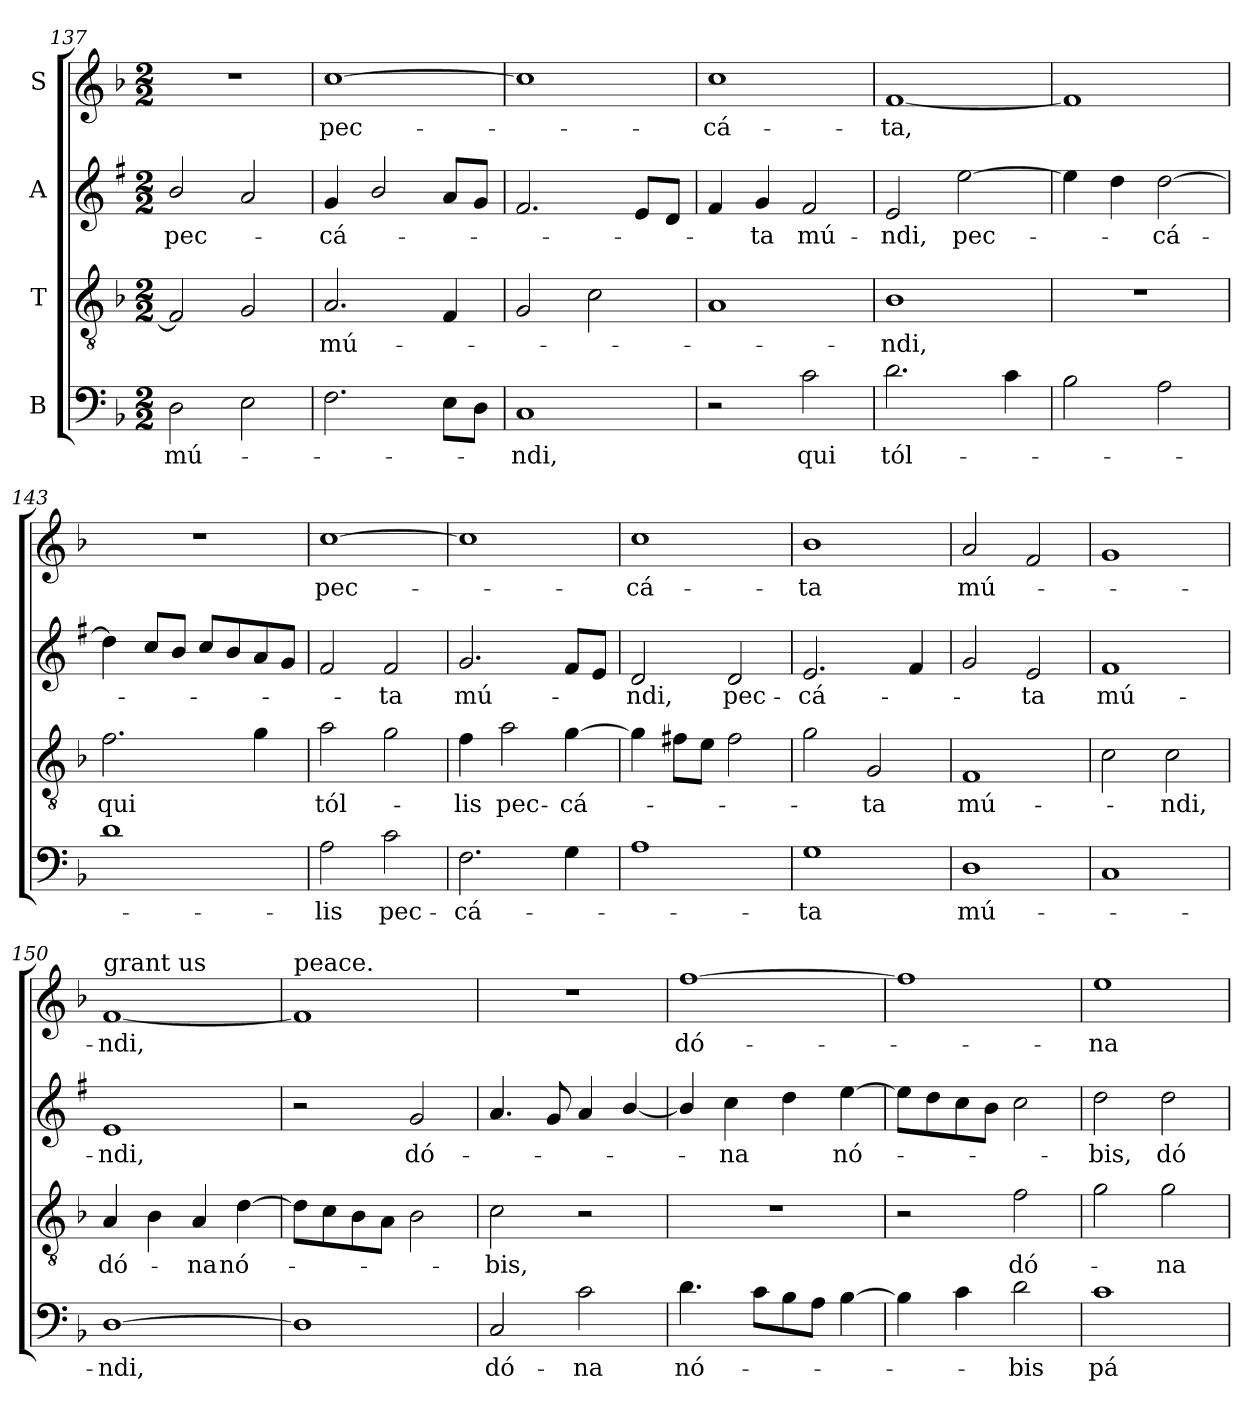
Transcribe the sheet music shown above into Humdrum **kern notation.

**kern	**text	**kern	**text	**kern	**text	**kern	**text
*part4	*part4	*part3	*part3	*part2	*part2	*part1	*part1
*staff4	*staff4	*staff3	*staff3	*staff2	*staff2	*staff1	*staff1
*I"B	*	*I"T	*	*I"A	*	*I"S	*
*clefF4	*	*clefGv2	*	*clefG2	*	*clefG2	*
*	*	*	*	*ITrd1c2	*	*	*
*k[b-]	*	*k[b-]	*	*k[b-]	*	*k[b-]	*
*F:	*	*F:	*	*F:	*	*F:	*
*M2/2	*	*M2/2	*	*M2/2	*	*M2/2	*
=137	=137	=137	=137	=137	=137	=137	=137
!	!LO:LY:b	!	!	!	!LO:LY:b	!	!
2D\	mú-	2F/]	.	2a/	pec-	1r	.
2E\	.	2G/	.	2g/	.	.	.
=138	=138	=138	=138	=138	=138	=138	=138
!	!	!	!LO:LY:b	!	!LO:LY:b	!	!LO:LY:b
2.F\	.	2.A/	mú-	4f/	-cá-	[1cc	pec-
.	.	.	.	2a/	.	.	.
8E\L	.	4F/	.	8g/L	.	.	.
8D\J	.	.	.	8f/J	.	.	.
=139	=139	=139	=139	=139	=139	=139	=139
!	!LO:LY:b	!	!	!	!	!	!
1C	-ndi,	2G/	.	2.e/	.	1cc]	.
.	.	2c\	.	.	.	.	.
.	.	.	.	8d/L	.	.	.
.	.	.	.	8c/J	.	.	.
=140	=140	=140	=140	=140	=140	=140	=140
!	!	!	!	!	!	!	!LO:LY:b
2r	.	1A	.	4e/	.	1cc	-cá-
!	!	!	!	!	!LO:LY:b	!	!
.	.	.	.	4f/	-ta	.	.
!	!LO:LY:b	!	!	!	!LO:LY:b	!	!
2c\	qui	.	.	2e/	mú-	.	.
=141	=141	=141	=141	=141	=141	=141	=141
!	!LO:LY:b	!	!LO:LY:b	!	!LO:LY:b	!	!LO:LY:b
2.d\	tól-	1B-	-ndi,	2d/	-ndi,	[1f	-ta,
!	!	!	!	!	!LO:LY:b	!	!
.	.	.	.	[2dd\	pec-	.	.
4c\	.	.	.	.	.	.	.
=142	=142	=142	=142	=142	=142	=142	=142
2B-\	.	1r	.	4dd\]	.	1f]	.
.	.	.	.	4cc\	.	.	.
!	!	!	!	!	!LO:LY:b	!	!
2A\	.	.	.	[2cc\	-cá-	.	.
!!LO:LB:g=z
=143	=143	=143	=143	=143	=143	=143	=143
!	!	!	!LO:LY:b	!	!	!	!
1d	.	2.f\	qui	4cc\]	.	1r	.
.	.	.	.	8b-/L	.	.	.
.	.	.	.	8a/J	.	.	.
.	.	.	.	8b-/L	.	.	.
.	.	.	.	8a/	.	.	.
.	.	4g\	.	8g/	.	.	.
.	.	.	.	8f/J	.	.	.
=144	=144	=144	=144	=144	=144	=144	=144
!	!LO:LY:b	!	!LO:LY:b	!	!	!	!LO:LY:b
2A\	-lis	2a\	tól-	2e/	.	[1cc	pec-
!	!LO:LY:b	!	!	!	!LO:LY:b	!	!
2c\	pec-	2g\	.	2e/	-ta	.	.
=145	=145	=145	=145	=145	=145	=145	=145
!	!LO:LY:b	!	!LO:LY:b	!	!LO:LY:b	!	!
2.F\	-cá-	4f\	-lis	2.f/	mú-	1cc]	.
!	!	!	!LO:LY:b	!	!	!	!
.	.	2a\	pec-	.	.	.	.
!	!	!	!LO:LY:b	!	!	!	!
4G\	.	[4g\	-cá-	8e/L	.	.	.
.	.	.	.	8d/J	.	.	.
=146	=146	=146	=146	=146	=146	=146	=146
!	!	!	!	!	!LO:LY:b	!	!LO:LY:b
1A	.	4g\]	.	2c/	-ndi,	1cc	-cá-
.	.	8f#\L	.	.	.	.	.
.	.	8e\J	.	.	.	.	.
!	!	!	!	!	!LO:LY:b	!	!
.	.	2f#\	.	2c/	pec-	.	.
=147	=147	=147	=147	=147	=147	=147	=147
!	!LO:LY:b	!	!	!	!LO:LY:b	!	!LO:LY:b
1G	-ta	2g\	.	2.d/	-cá-	1b-	-ta
!	!	!	!LO:LY:b	!	!	!	!
.	.	2G/	-ta	.	.	.	.
.	.	.	.	4e/	.	.	.
=148	=148	=148	=148	=148	=148	=148	=148
!	!LO:LY:b	!	!LO:LY:b	!	!	!	!LO:LY:b
1D	mú-	1F	mú-	2f/	.	2a/	mú-
!	!	!	!	!	!LO:LY:b	!	!
.	.	.	.	2d/	-ta	2f/	.
!!LO:PB:g=z
=149	=149	=149	=149	=149	=149	=149	=149
!	!	!	!	!	!LO:LY:b	!	!
1C	.	2c\	.	1e	mú-	1g	.
!	!	!	!LO:LY:b	!	!	!	!
.	.	2c\	-ndi,	.	.	.	.
=150	=150	=150	=150	=150	=150	=150	=150
!	!	!	!	!	!	!LO:TX:a:t=grant us	!
!	!LO:LY:b	!	!LO:LY:b	!	!LO:LY:b	!	!LO:LY:b
[1D	-ndi,	4A/	dó-	1d	-ndi,	[1f	-ndi,
.	.	4B-\	.	.	.	.	.
!	!	!	!LO:LY:b	!	!	!	!
.	.	4A/	-na	.	.	.	.
!	!	!	!LO:LY:b	!	!	!	!
.	.	[4d\	nó-	.	.	.	.
=151	=151	=151	=151	=151	=151	=151	=151
!	!	!	!	!	!	!LO:TX:a:t=peace.	!
1D]	.	8d\L]	.	2r	.	1f]	.
.	.	8c\	.	.	.	.	.
.	.	8B-\	.	.	.	.	.
.	.	8A\J	.	.	.	.	.
!	!	!	!	!	!LO:LY:b	!	!
.	.	2B-\	.	2f/	dó-	.	.
=152	=152	=152	=152	=152	=152	=152	=152
!	!LO:LY:b	!	!LO:LY:b	!	!	!	!
2C/	dó-	2c\	-bis,	4.g/	.	1r	.
.	.	.	.	8f/	.	.	.
!	!LO:LY:b	!	!	!	!	!	!
2c\	-na	2r	.	4g/	.	.	.
.	.	.	.	[4a/	.	.	.
=153	=153	=153	=153	=153	=153	=153	=153
!	!LO:LY:b	!	!	!	!	!	!LO:LY:b
4.d\	nó-	1r	.	4a/]	.	[1ff	dó-
!	!	!	!	!	!LO:LY:b	!	!
.	.	.	.	4b-\	-na	.	.
8c\L	.	.	.	.	.	.	.
8B-\	.	.	.	4cc\	.	.	.
8A\J	.	.	.	.	.	.	.
!	!	!	!	!	!LO:LY:b	!	!
[4B-\	.	.	.	[4dd\	nó-	.	.
=154	=154	=154	=154	=154	=154	=154	=154
4B-\]	.	2r	.	8dd\L]	.	1ff]	.
.	.	.	.	8cc\	.	.	.
4c\	.	.	.	8b-\	.	.	.
.	.	.	.	8a\J	.	.	.
!	!LO:LY:b	!	!LO:LY:b	!	!	!	!
2d\	-bis	2f\	dó-	2b-\	.	.	.
!!LO:LB:g=z
=155	=155	=155	=155	=155	=155	=155	=155
!	!LO:LY:b	!	!	!	!LO:LY:b	!	!LO:LY:b
1c	pá-	2g\	.	2cc\	-bis,	1ee	-na
!	!	!	!LO:LY:b	!	!LO:LY:b	!	!
.	.	2g\	-na	2cc\	dó-	.	.
=	=	=	=	=	=	=	=
*-	*-	*-	*-	*-	*-	*-	*-
